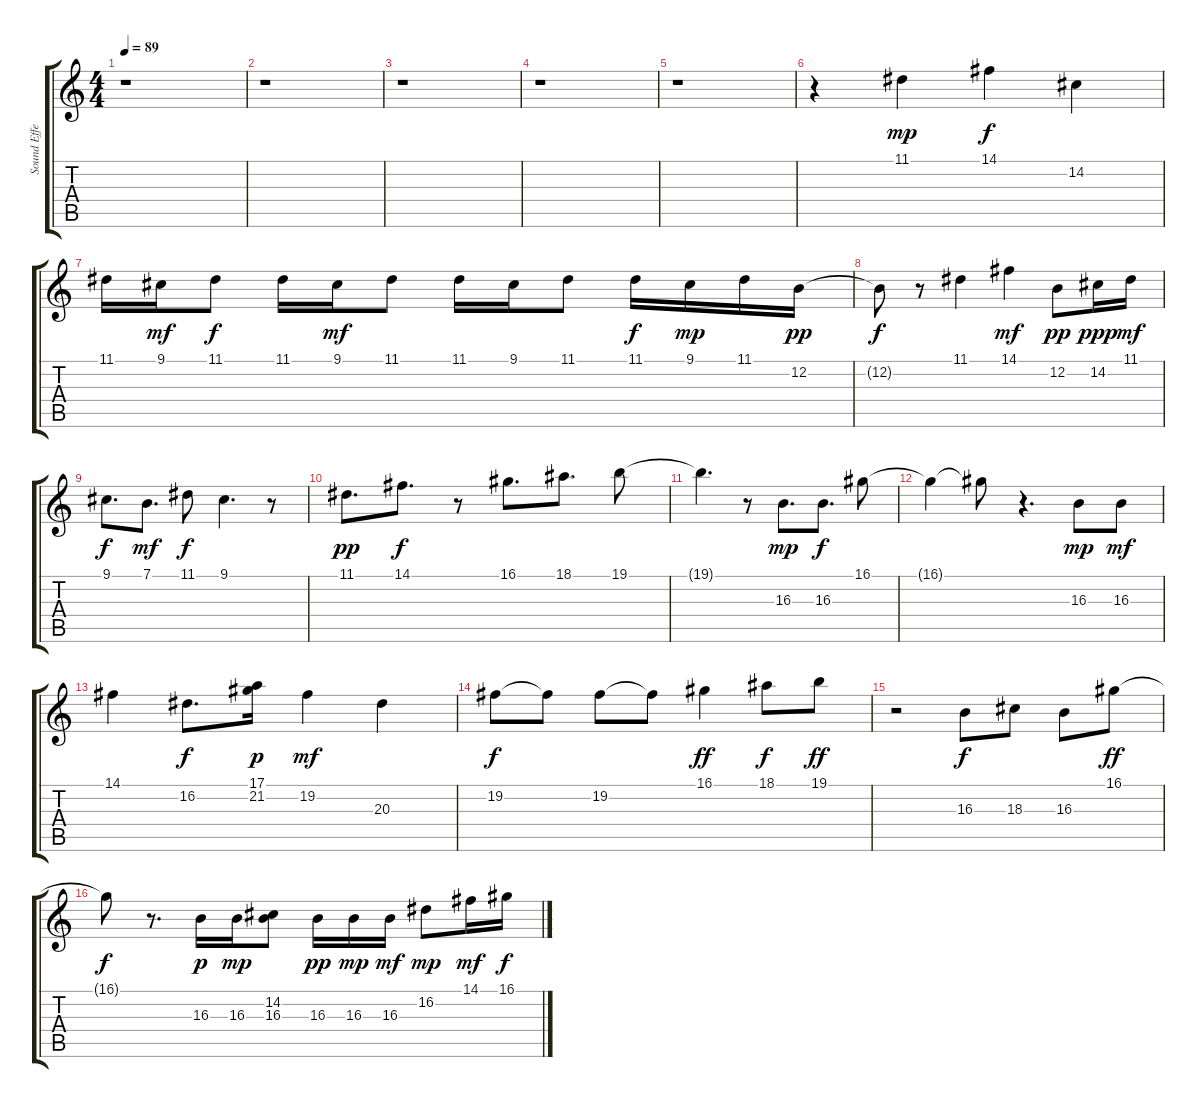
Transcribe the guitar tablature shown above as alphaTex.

\track ("Sound Effect / Vocal" "Sound Effe") {instrument clarinet}
\staff {score tabs}
\tuning (E4 B3 G3 D3 A2 E2) {hide}
\ts (4 4)
\tempo 89
\clef g2
\ks c
r.1{dy f} |
r.1 |
r.1 |
r.1 |
r.1 |
r.4 11.1.4{dy mp} 14.1.4{dy f} 14.2.4 |
11.1.16 9.1.16{dy mf} 11.1.8{dy f} 11.1.16 9.1.16{dy mf} 11.1.8 11.1.16 9.1.16 11.1.8 11.1.16{dy f} 9.1.16{dy mp} 11.1.16 12.2.16{dy pp} |
12.2{t}.8{dy f} r.8 11.1.4 14.1.4{dy mf} 12.2.8{dy pp} 14.2.16{dy ppp} 11.1.16{dy mf} |
9.1.8{d dy f} 7.1.8{d dy mf} 11.1.8{dy f} 9.1.4{d} r.8 |
11.1.8{d dy pp} 14.1.8{d dy f} r.8 16.1.8{d} 18.1.8{d} 19.1.8 |
19.1{t}.4{d} r.8 16.3.8{d dy mp} 16.3.8{d dy f} 16.1.8 |
16.1{t}.4 16.1{t}.8 r.4{d} 16.3.8{dy mp} 16.3.8{dy mf} |
14.1.4 16.2.8{d dy f} (17.1 21.2).16{dy p} 19.2.4{dy mf} 20.3.4 |
19.2.8{dy f} 19.2{t}.8 19.2.8 19.2{t}.8 16.1.4{dy ff} 18.1.8{dy f} 19.1.8{dy ff} |
r.2 16.3.8{dy f} 18.3.8 16.3.8 16.1.8{dy ff} |
16.1{t}.8{dy f} r.8{d} 16.3.16{dy p} 16.3.16{dy mp} (14.2 16.3).8 16.3.16{dy pp} 16.3.16{dy mp} 16.3.16{dy mf} 16.2.8{dy mp} 14.1.16{dy mf} 16.1.16{dy f}
